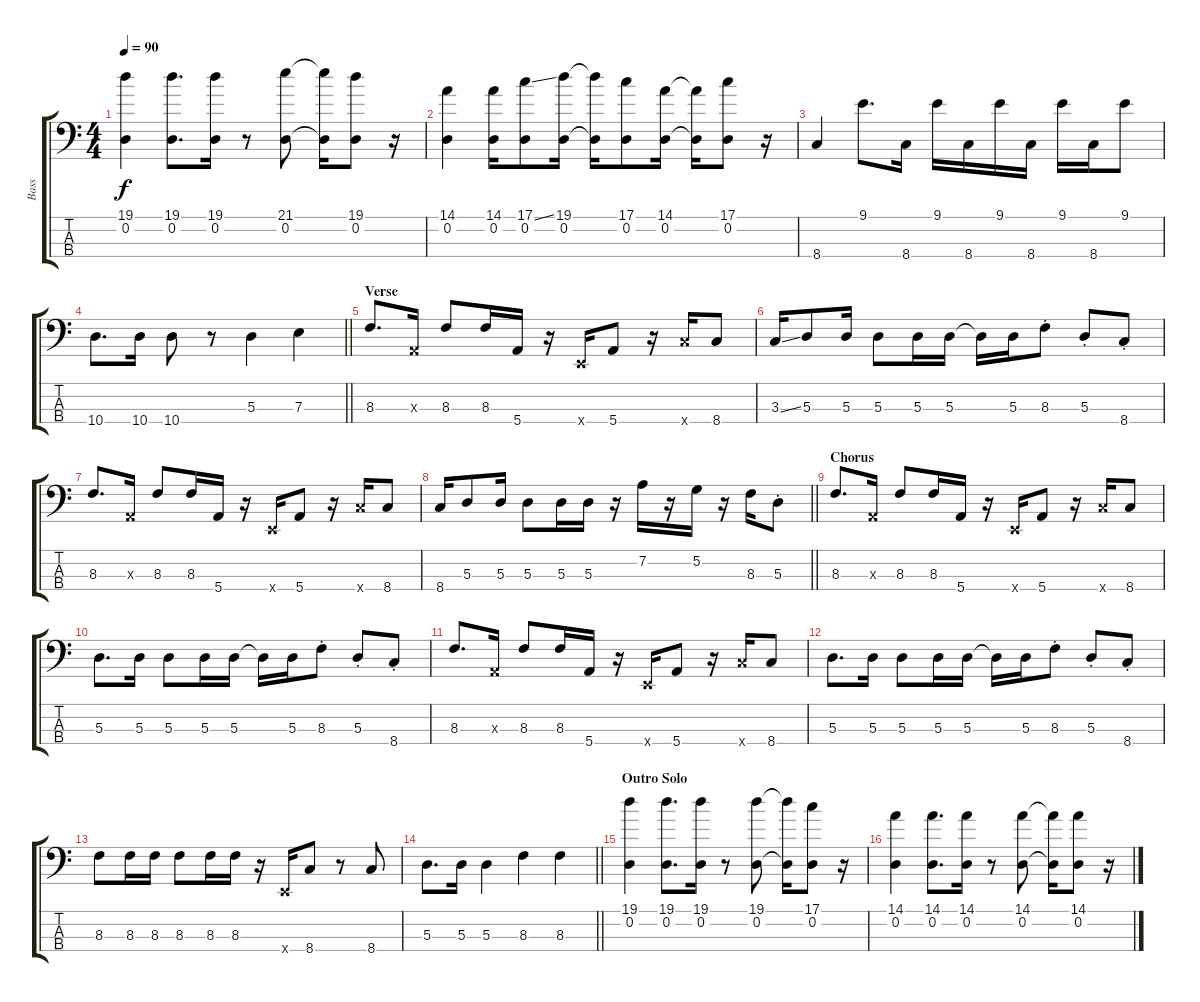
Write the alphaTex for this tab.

\track ("Bass" "Bass") {instrument electricbassfinger}
\staff {score tabs}
\tuning (G2 D2 A1 E1) {hide}
\ts (4 4)
\tempo 90
\clef f4
\ks c
(19.1 0.2).4{dy f} (19.1 0.2).8{d} (19.1 0.2).16 r.8 (21.1 0.2).8 (21.1{t} 0.2{t}).16 (19.1 0.2).8 r.16 |
(14.1 0.2).4 (14.1 0.2).16 (17.1{ss} 0.2).8 (19.1 0.2).16 (19.1{t} 0.2{t}).16 (17.1 0.2).8 (14.1 0.2).16 (14.1{t} 0.2{t}).16 (17.1 0.2).8 r.16 |
8.4.4 9.1.8{d} 8.4.16 9.1.16 8.4.16 9.1.16 8.4.16 9.1.16 8.4.16 9.1.8 |
\barLineRight lightlight
10.4.8{d} 10.4.16 10.4.8 r.8 5.3.4 7.3.4 |
\section ("" "Verse")
8.3.8{d} 0.3{x}.16 8.3.8 8.3.16 5.4.16 r.16 0.4{x}.16 5.4.8 r.16 8.4{x}.16 8.4.8 |
3.3{ss}.16 5.3.8 5.3.16 5.3.8 5.3.16 5.3.16 5.3{t}.16 5.3.16 8.3{st}.8 5.3{st}.8 8.4{st}.8 |
8.3.8{d} 0.3{x}.16 8.3.8 8.3.16 5.4.16 r.16 0.4{x}.16 5.4.8 r.16 8.4{x}.16 8.4.8 |
\barLineRight lightlight
8.4.16 5.3.8 5.3.16 5.3.8 5.3.16 5.3.16 r.16 7.2.16 r.16 5.2.16 r.16 8.3.16 5.3{st}.8 |
\section ("" "Chorus")
8.3.8{d} 0.3{x}.16 8.3.8 8.3.16 5.4.16 r.16 0.4{x}.16 5.4.8 r.16 8.4{x}.16 8.4.8 |
5.3.8{d} 5.3.16 5.3.8 5.3.16 5.3.16 5.3{t}.16 5.3.16 8.3{st}.8 5.3{st}.8 8.4{st}.8 |
8.3.8{d} 0.3{x}.16 8.3.8 8.3.16 5.4.16 r.16 0.4{x}.16 5.4.8 r.16 8.4{x}.16 8.4.8 |
5.3.8{d} 5.3.16 5.3.8 5.3.16 5.3.16 5.3{t}.16 5.3.16 8.3{st}.8 5.3{st}.8 8.4{st}.8 |
8.3.8 8.3.16 8.3.16 8.3.8 8.3.16 8.3.16 r.16 0.4{x}.16 8.4.8 r.8 8.4.8 |
\barLineRight lightlight
5.3.8{d} 5.3.16 5.3.4 8.3.4 8.3.4 |
\section ("" "Outro Solo")
(19.1 0.2).4 (19.1 0.2).8{d} (19.1 0.2).16 r.8 (19.1 0.2).8 (19.1{t} 0.2{t}).16 (17.1 0.2).8 r.16 |
(14.1 0.2).4 (14.1 0.2).8{d} (14.1 0.2).16 r.8 (14.1 0.2).8 (14.1{t} 0.2{t}).16 (14.1 0.2).8 r.16
